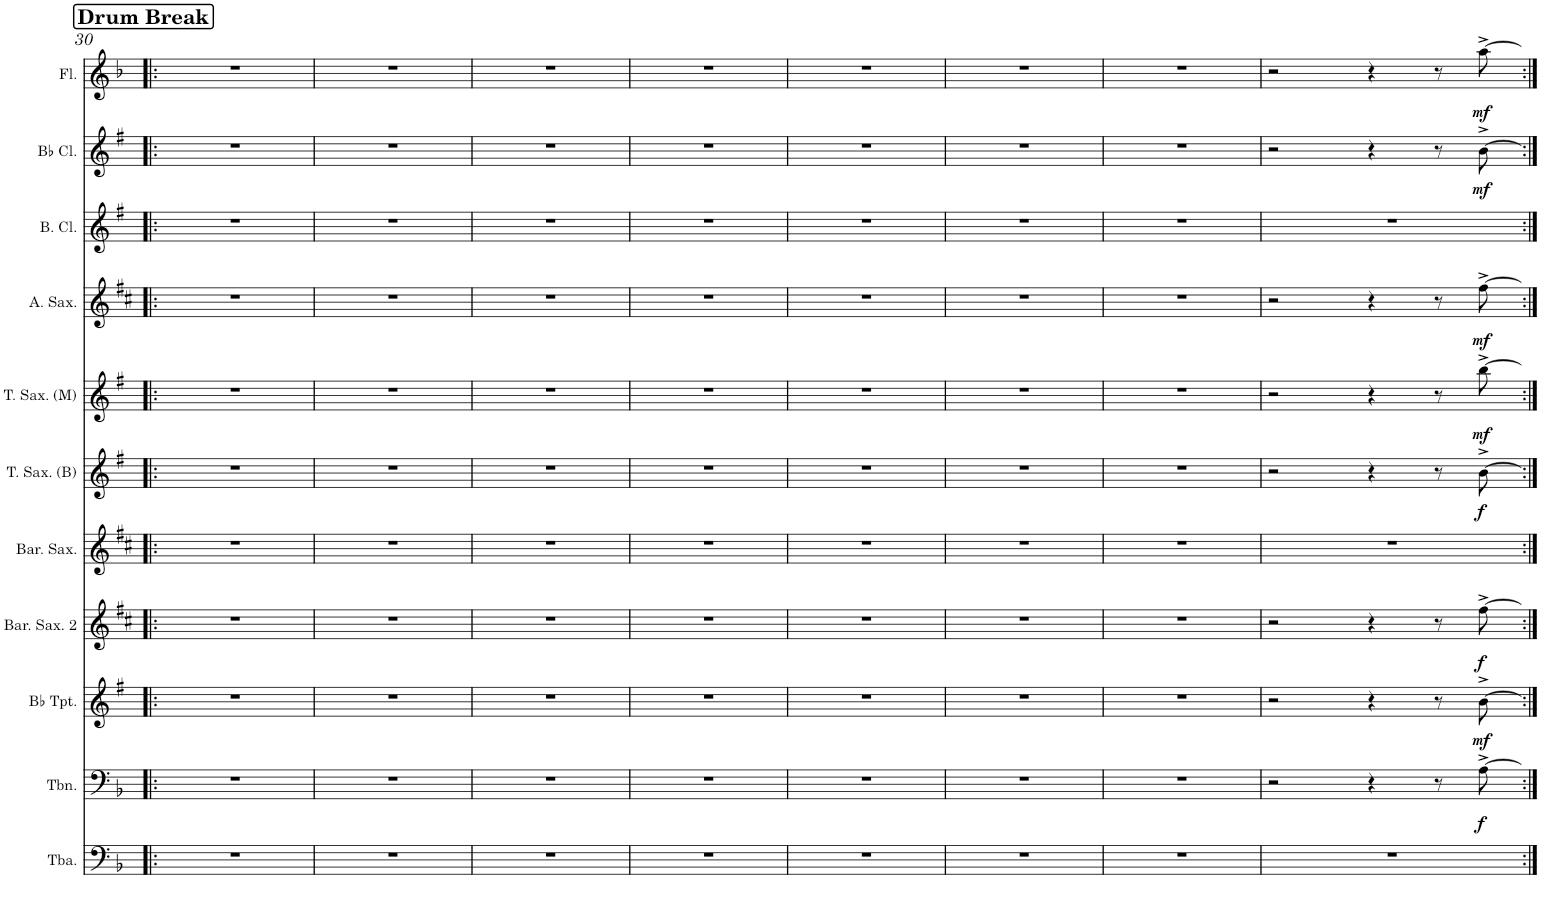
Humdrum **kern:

**kern	**kern	**dynam	**kern	**dynam	**kern	**dynam	**kern	**kern	**dynam	**kern	**dynam	**kern	**dynam	**kern	**kern	**dynam	**kern	**dynam
*part11	*part10	*part10	*part9	*part9	*part8	*part8	*part7	*part6	*part6	*part5	*part5	*part4	*part4	*part3	*part2	*part2	*part1	*part1
*staff11	*staff10	*staff10	*staff9	*staff9	*staff8	*staff8	*staff7	*staff6	*staff6	*staff5	*staff5	*staff4	*staff4	*staff3	*staff2	*staff2	*staff1	*staff1
*I"Tuba	*I"Trombone	*	*I"Bb Trumpet	*	*I"Baritone Saxophone 2	*	*I"Baritone Saxophone	*I"Tenor Saxophone (Bass)	*	*I"Tenor Saxophone (Melody)	*	*I"Alto Saxophone	*	*I"Bass Clarinet	*I"Bb Clarinet	*	*I"Flute	*
*I'Tba.	*I'Tbn.	*	*I'Bb Tpt.	*	*I'Bar. Sax. 2	*	*I'Bar. Sax.	*I'T. Sax. (B)	*	*I'T. Sax. (M)	*	*I'A. Sax.	*	*I'B. Cl.	*I'Bb Cl.	*	*I'Fl.	*
!!LO:PB:g=z
*clefF4	*clefF4	*	*clefG2	*	*clefG2	*	*clefG2	*clefG2	*	*clefG2	*	*clefG2	*	*clefG2	*clefG2	*	*clefG2	*
*	*	*	*Trd1c2	*	*Trd12c21	*	*Trd12c21	*Trd8c14	*	*Trd8c14	*	*Trd5c9	*	*Trd8c14	*Trd1c2	*	*	*
*k[b-]	*k[b-]	*	*k[f#]	*	*k[f#c#]	*	*k[f#c#]	*k[f#]	*	*k[f#]	*	*k[f#c#]	*	*k[f#]	*k[f#]	*	*k[b-]	*
*M4/4	*M4/4	*	*M4/4	*	*M4/4	*	*M4/4	*M4/4	*	*M4/4	*	*M4/4	*	*M4/4	*M4/4	*	*M4/4	*
!!LO:REH:place=s1:a:B:cj:fs=14:t=Drum Break
=30!|:	=30!|:	=30!|:	=30!|:	=30!|:	=30!|:	=30!|:	=30!|:	=30!|:	=30!|:	=30!|:	=30!|:	=30!|:	=30!|:	=30!|:	=30!|:	=30!|:	=30!|:	=30!|:
1r	1r	.	1r	.	1r	.	1r	1r	.	1r	.	1r	.	1r	1r	.	1r	.
=31	=31	=31	=31	=31	=31	=31	=31	=31	=31	=31	=31	=31	=31	=31	=31	=31	=31	=31
1r	1r	.	1r	.	1r	.	1r	1r	.	1r	.	1r	.	1r	1r	.	1r	.
=32	=32	=32	=32	=32	=32	=32	=32	=32	=32	=32	=32	=32	=32	=32	=32	=32	=32	=32
1r	1r	.	1r	.	1r	.	1r	1r	.	1r	.	1r	.	1r	1r	.	1r	.
=33	=33	=33	=33	=33	=33	=33	=33	=33	=33	=33	=33	=33	=33	=33	=33	=33	=33	=33
1r	1r	.	1r	.	1r	.	1r	1r	.	1r	.	1r	.	1r	1r	.	1r	.
=34	=34	=34	=34	=34	=34	=34	=34	=34	=34	=34	=34	=34	=34	=34	=34	=34	=34	=34
1r	1r	.	1r	.	1r	.	1r	1r	.	1r	.	1r	.	1r	1r	.	1r	.
=35	=35	=35	=35	=35	=35	=35	=35	=35	=35	=35	=35	=35	=35	=35	=35	=35	=35	=35
1r	1r	.	1r	.	1r	.	1r	1r	.	1r	.	1r	.	1r	1r	.	1r	.
=36	=36	=36	=36	=36	=36	=36	=36	=36	=36	=36	=36	=36	=36	=36	=36	=36	=36	=36
1r	1r	.	1r	.	1r	.	1r	1r	.	1r	.	1r	.	1r	1r	.	1r	.
=37	=37	=37	=37	=37	=37	=37	=37	=37	=37	=37	=37	=37	=37	=37	=37	=37	=37	=37
1r	2r	.	2r	.	2r	.	1r	2r	.	2r	.	2r	.	1r	2r	.	2r	.
.	4r	.	4r	.	4r	.	.	4r	.	4r	.	4r	.	.	4r	.	4r	.
.	8r	.	8r	.	8r	.	.	8r	.	8r	.	8r	.	.	8r	.	8r	.
!	!	!LO:DY:b	!	!LO:DY:b	!	!LO:DY:b	!	!	!LO:DY:b	!	!LO:DY:b	!	!LO:DY:b	!	!	!LO:DY:b	!	!LO:DY:b
.	[8A^\	f	[8b^\	mf	[8ff#^\	f	.	[8b^\	f	[8bb^\	mf	[8ff#^\	mf	.	[8b^\	mf	[8aa^\	mf
=:|!	=:|!	=:|!	=:|!	=:|!	=:|!	=:|!	=:|!	=:|!	=:|!	=:|!	=:|!	=:|!	=:|!	=:|!	=:|!	=:|!	=:|!	=:|!
*-	*-	*-	*-	*-	*-	*-	*-	*-	*-	*-	*-	*-	*-	*-	*-	*-	*-	*-
